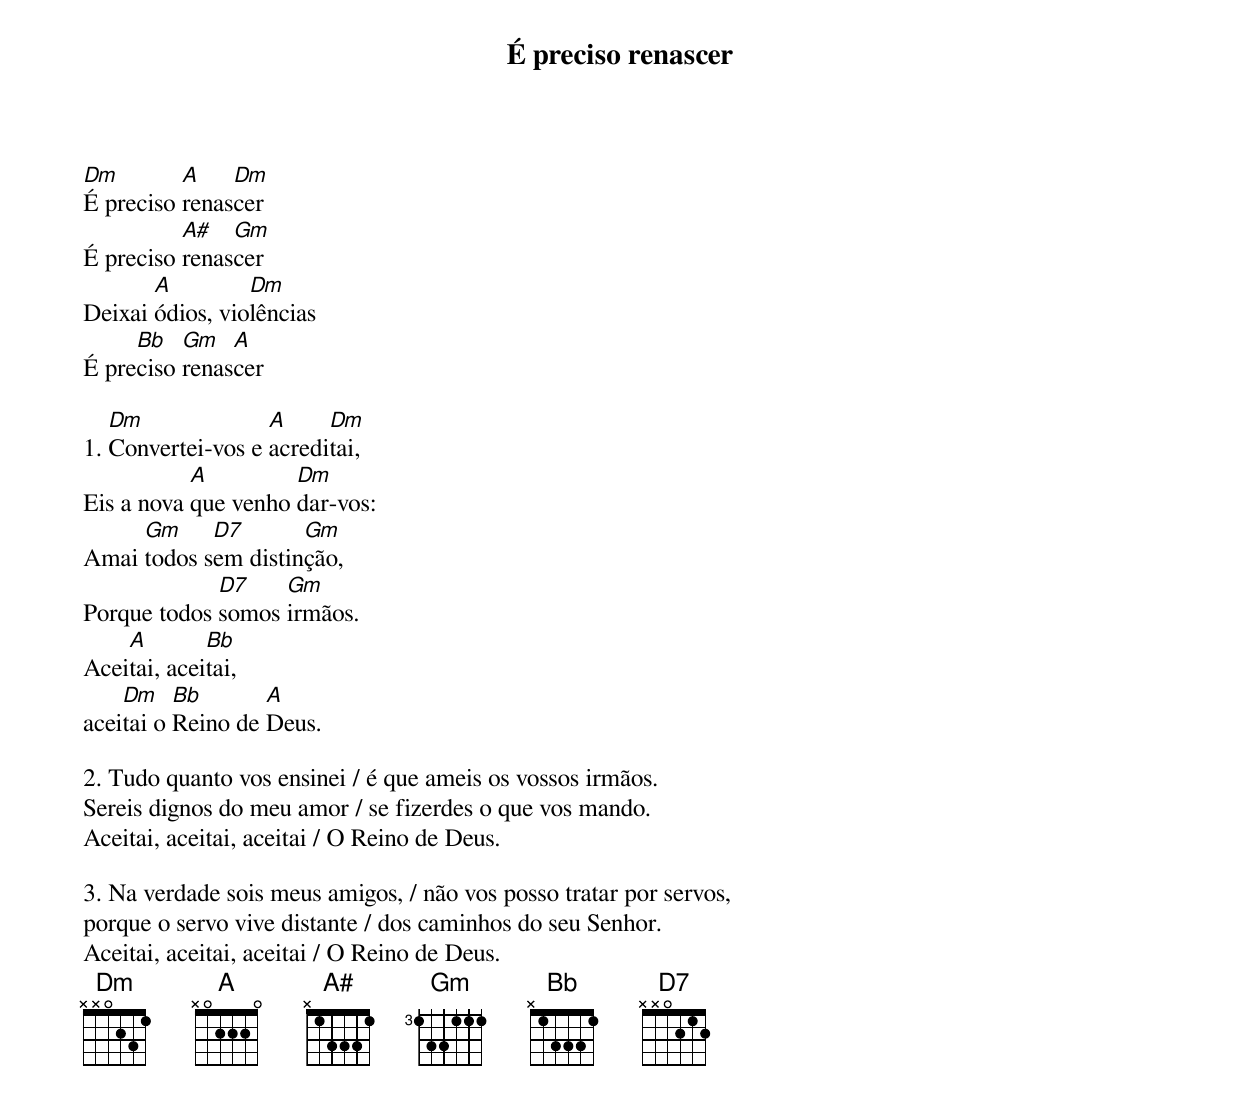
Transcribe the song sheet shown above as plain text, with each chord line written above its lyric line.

É preciso renascer

Dm        A    Dm
É preciso renascer
          A#   Gm
É preciso renascer
       A         Dm
Deixai ódios, violências
     Bb   Gm   A
É preciso renascer

   Dm              A     Dm
1. Convertei-vos e acreditai,
           A         Dm
Eis a nova que venho dar-vos:
     Gm     D7       Gm
Amai todos sem distinção,
             D7    Gm
Porque todos somos irmãos.
    A        Bb
Aceitai, aceitai,
    Dm    Bb       A
aceitai o Reino de Deus.

2. Tudo quanto vos ensinei / é que ameis os vossos irmãos.
Sereis dignos do meu amor / se fizerdes o que vos mando.
Aceitai, aceitai, aceitai / O Reino de Deus.

3. Na verdade sois meus amigos, / não vos posso tratar por servos,
porque o servo vive distante / dos caminhos do seu Senhor.
Aceitai, aceitai, aceitai / O Reino de Deus.
